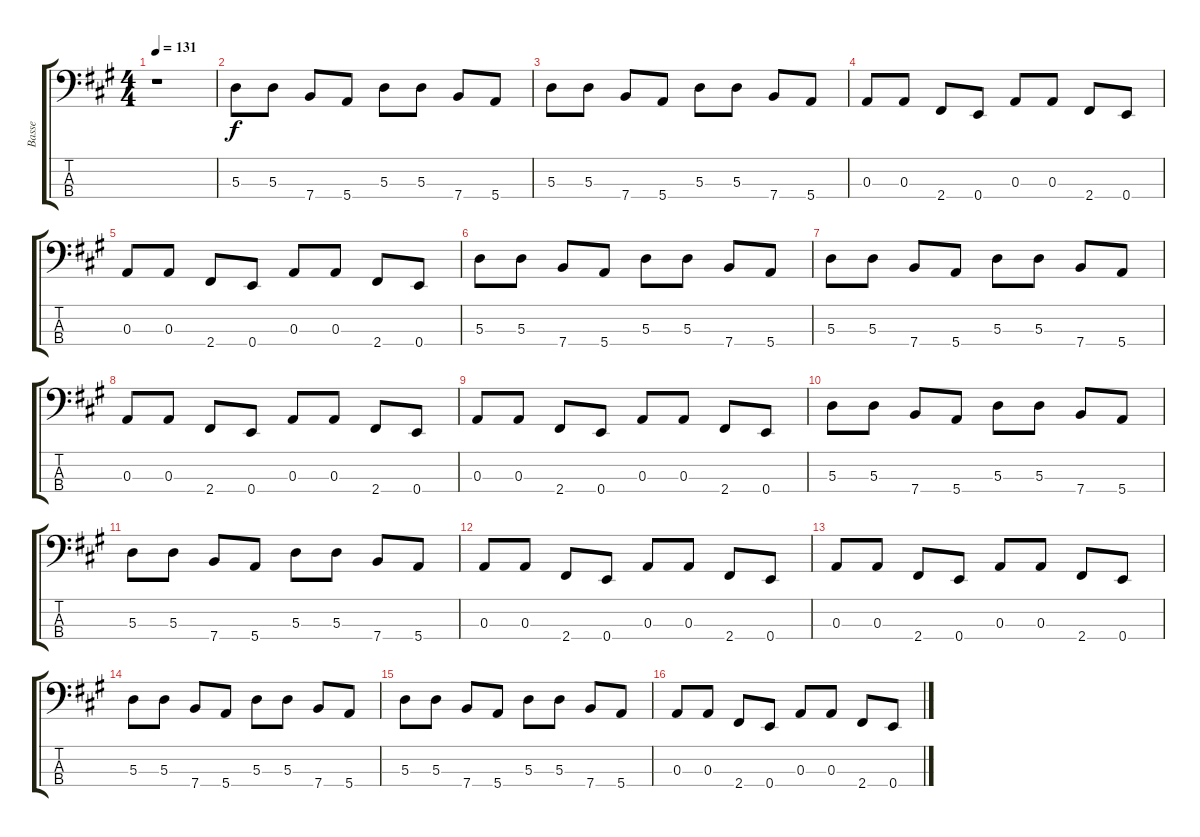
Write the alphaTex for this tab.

\track ("Basse" "Basse") {instrument electricbassfinger}
\staff {score tabs}
\tuning (G2 D2 A1 E1) {hide}
\ts (4 4)
\tempo 131
\clef f4
\ks a
r.1{dy f} |
5.3.8 5.3.8 7.4.8 5.4.8 5.3.8 5.3.8 7.4.8 5.4.8 |
5.3.8 5.3.8 7.4.8 5.4.8 5.3.8 5.3.8 7.4.8 5.4.8 |
0.3.8 0.3.8 2.4.8 0.4.8 0.3.8 0.3.8 2.4.8 0.4.8 |
0.3.8 0.3.8 2.4.8 0.4.8 0.3.8 0.3.8 2.4.8 0.4.8 |
5.3.8 5.3.8 7.4.8 5.4.8 5.3.8 5.3.8 7.4.8 5.4.8 |
5.3.8 5.3.8 7.4.8 5.4.8 5.3.8 5.3.8 7.4.8 5.4.8 |
0.3.8 0.3.8 2.4.8 0.4.8 0.3.8 0.3.8 2.4.8 0.4.8 |
0.3.8 0.3.8 2.4.8 0.4.8 0.3.8 0.3.8 2.4.8 0.4.8 |
5.3.8 5.3.8 7.4.8 5.4.8 5.3.8 5.3.8 7.4.8 5.4.8 |
5.3.8 5.3.8 7.4.8 5.4.8 5.3.8 5.3.8 7.4.8 5.4.8 |
0.3.8 0.3.8 2.4.8 0.4.8 0.3.8 0.3.8 2.4.8 0.4.8 |
0.3.8 0.3.8 2.4.8 0.4.8 0.3.8 0.3.8 2.4.8 0.4.8 |
5.3.8 5.3.8 7.4.8 5.4.8 5.3.8 5.3.8 7.4.8 5.4.8 |
5.3.8 5.3.8 7.4.8 5.4.8 5.3.8 5.3.8 7.4.8 5.4.8 |
0.3.8 0.3.8 2.4.8 0.4.8 0.3.8 0.3.8 2.4.8 0.4.8
